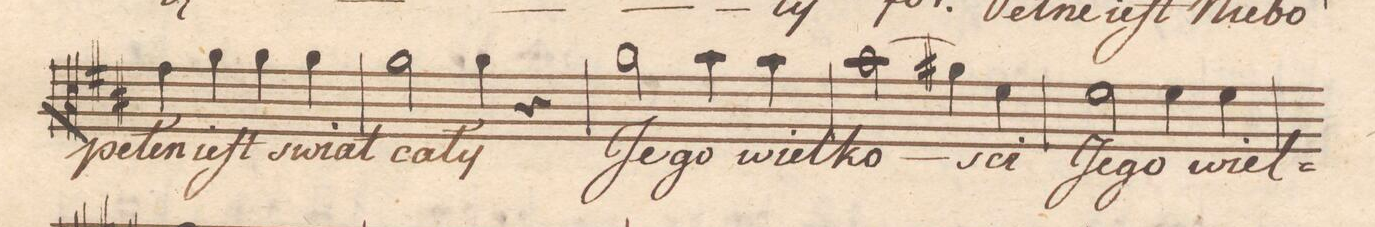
**kern	**text	**dynam
*I"Alto.	*	*
*clefC3	*	*
*k[f#c#]	*	*
*met(c|)	*	*
*M2/2	*	*
4g\	pe-	.
4a\	-łen	.
4a\	iest	.
4a\	swiat	.
=106	=106	=106
2a\	ca-	.
4a\	-ły	.
4r	.	.
=107	=107	=107
2a\	Je-	.
4b\	-go	.
4b\	wie-	.
=108	=108	=108
(2b\	-lko-	.
4a#X\)	.	.
4f#\	-sci	.
=109	=109	=109
2f#\	Je-	.
4f#\	-go	.
4f#\	wiel-	.
=110	=110	=110
*-	*-	*-
